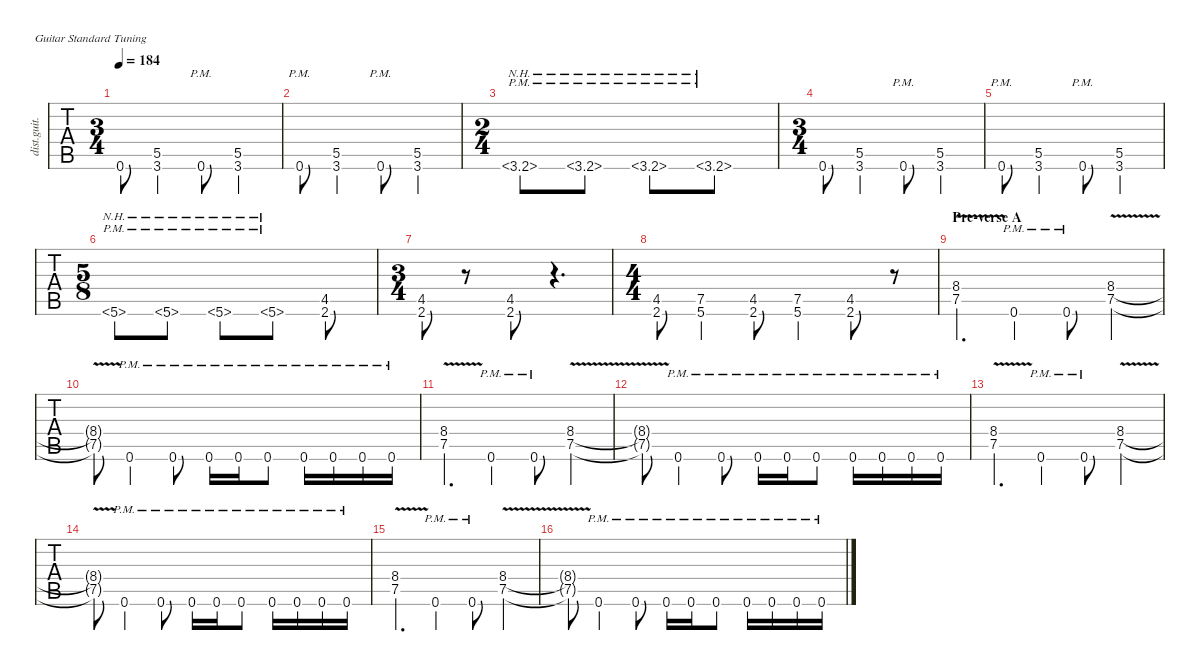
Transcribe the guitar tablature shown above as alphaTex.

\defaultSystemsLayout 4
\hideDynamics
\bracketExtendMode nobrackets
\otherSystemsTrackNameOrientation horizontal
\track ("Rhythm Guitar (James)" "dist.guit.") {defaultSystemsLayout 4 multiBarRest instrument distortionguitar}
\staff {tabs}
\tuning (E4 B3 G3 D3 A2 E2)
\ts (3 4)
\beaming (8 2 2 2 2)
\tempo 184
\clef g2
\ks c
0.6.8{dy mf} (3.6 5.5).4 0.6{pm}.8 (3.6 5.5).4 |
0.6{pm}.8 (3.6 5.5).4 0.6{pm}.8 (3.6 5.5).4 |
\ts (2 4)
\beaming (8 2 2 2 2)
3.6{nh pm}.8 3.6{nh pm}.8 3.6{nh pm}.8 3.6{nh pm}.8 |
\ts (3 4)
\beaming (8 2 2 2 2)
0.6.8 (3.6 5.5).4 0.6{pm}.8 (3.6 5.5).4 |
0.6{pm}.8 (3.6 5.5).4 0.6{pm}.8 (3.6 5.5).4 |
\ts (5 8)
\beaming (8 2 2 2 2)
5.6{nh pm}.8 5.6{nh pm}.8 5.6{nh pm}.8 5.6{nh pm}.8 (2.6{acc #} 4.5{acc #}).8 |
\ts (3 4)
\beaming (8 2 2 2 2)
(2.6{acc #} 4.5{acc #}).8 r.8 (2.6{acc #} 4.5{acc #}).8 r.4{d} |
\ts (4 4)
\beaming (8 2 2 2 2)
(2.6{acc #} 4.5{acc #}).8 (5.6 7.5).4 (2.6{acc #} 4.5{acc #}).8 (5.6 7.5).4 (2.6{acc #} 4.5{acc #}).8 r.8 |
\section ("" "Pre-verse A")
(7.5{v} 8.4{v acc #}).4{d} 0.6{pm}.4 0.6{pm}.8 (7.5{v} 8.4{v acc #}).4 |
(8.4{v t acc #} 7.5{v t}).8 0.6{pm}.4 0.6{pm}.8 0.6{pm}.16 0.6{pm}.16 0.6{pm}.8 0.6{pm}.16 0.6{pm}.16 0.6{pm}.16 0.6{pm}.16 |
(7.5{v} 8.4{v acc #}).4{d} 0.6{pm}.4 0.6{pm}.8 (7.5{v} 8.4{v acc #}).4 |
(8.4{v t acc #} 7.5{v t}).8 0.6{pm}.4 0.6{pm}.8 0.6{pm}.16 0.6{pm}.16 0.6{pm}.8 0.6{pm}.16 0.6{pm}.16 0.6{pm}.16 0.6{pm}.16 |
(7.5{v} 8.4{v acc #}).4{d} 0.6{pm}.4 0.6{pm}.8 (7.5{v} 8.4{v acc #}).4 |
(8.4{v t acc #} 7.5{v t}).8 0.6{pm}.4 0.6{pm}.8 0.6{pm}.16 0.6{pm}.16 0.6{pm}.8 0.6{pm}.16 0.6{pm}.16 0.6{pm}.16 0.6{pm}.16 |
(7.5{v} 8.4{v acc #}).4{d} 0.6{pm}.4 0.6{pm}.8 (7.5{v} 8.4{v acc #}).4 |
(8.4{v t acc #} 7.5{v t}).8 0.6{pm}.4 0.6{pm}.8 0.6{pm}.16 0.6{pm}.16 0.6{pm}.8 0.6{pm}.16 0.6{pm}.16 0.6{pm}.16 0.6{pm}.16
